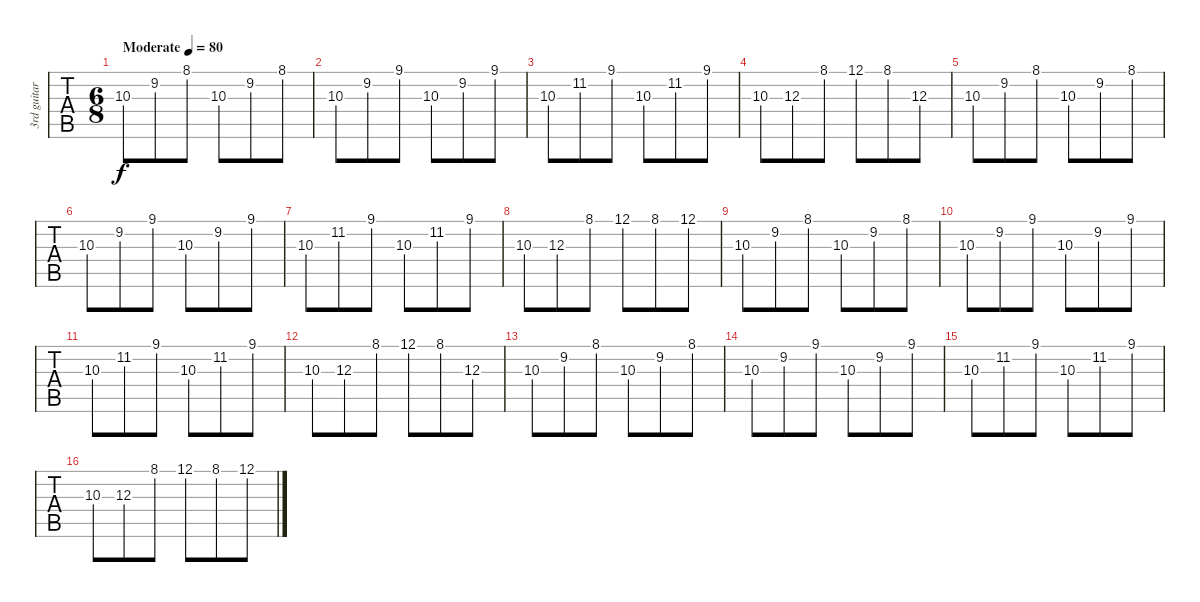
\track ("3rd guitar (melody)" "3rd guitar") {instrument electricguitarclean}
\staff {tabs}
\tuning (E4 B3 G3 D3 A2 E2) {hide}
\ts (6 8)
\tempo (80 "Moderate")
\clef g2
\ks fminor
10.3.8{dy f instrument electricguitarclean} 9.2.8 8.1.8 10.3.8 9.2.8 8.1.8 |
10.3.8 9.2.8 9.1.8 10.3.8 9.2.8 9.1.8 |
10.3.8 11.2.8 9.1.8 10.3.8 11.2.8 9.1.8 |
10.3.8 12.3.8 8.1.8 12.1.8 8.1.8 12.3.8 |
10.3.8 9.2.8 8.1.8 10.3.8 9.2.8 8.1.8 |
10.3.8 9.2.8 9.1.8 10.3.8 9.2.8 9.1.8 |
10.3.8 11.2.8 9.1.8 10.3.8 11.2.8 9.1.8 |
10.3.8 12.3.8 8.1.8 12.1.8 8.1.8 12.1.8 |
10.3.8 9.2.8 8.1.8 10.3.8 9.2.8 8.1.8 |
10.3.8 9.2.8 9.1.8 10.3.8 9.2.8 9.1.8 |
10.3.8 11.2.8 9.1.8 10.3.8 11.2.8 9.1.8 |
10.3.8 12.3.8 8.1.8 12.1.8 8.1.8 12.3.8 |
10.3.8 9.2.8 8.1.8 10.3.8 9.2.8 8.1.8 |
10.3.8 9.2.8 9.1.8 10.3.8 9.2.8 9.1.8 |
10.3.8 11.2.8 9.1.8 10.3.8 11.2.8 9.1.8 |
10.3.8 12.3.8 8.1.8 12.1.8 8.1.8 12.1.8
